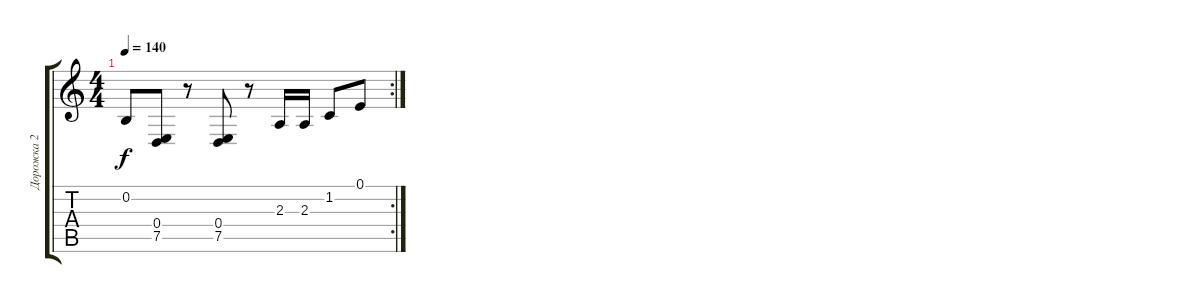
\track ("Дорожка 2" "Дорожка 2") {instrument acousticgrandpiano}
\staff {score tabs}
\tuning (E4 B3 G3 D3 A2 E2) {hide}
\rc 2
\ts (4 4)
\tempo 140
\clef g2
\ks c
0.2.8{dy f} (0.4 7.5).8 r.8 (0.4 7.5).8 r.8 2.3.16 2.3.16 1.2.8 0.1.8
